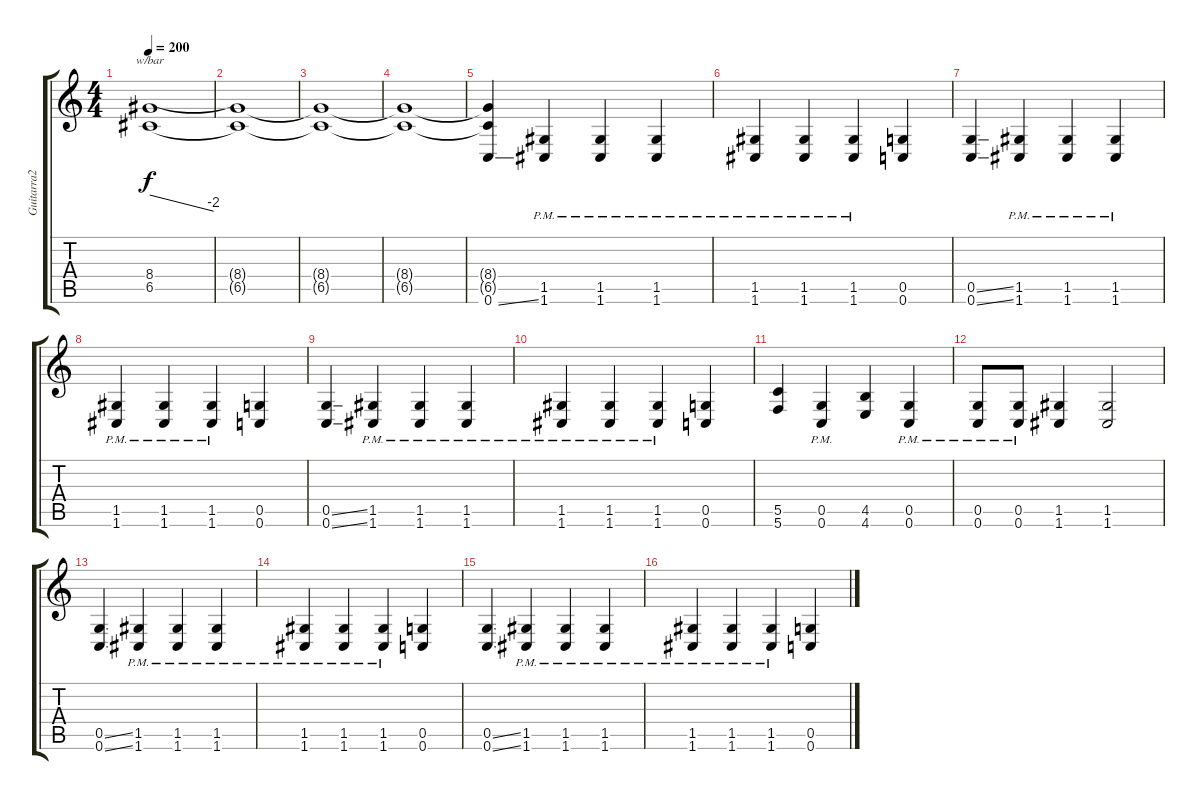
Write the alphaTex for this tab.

\track ("Guitarra2" "Guitarra2") {instrument distortionguitar}
\staff {score tabs}
\tuning (D4 A3 F3 C3 G2 C2) {hide}
\ts (4 4)
\tempo 200
\clef g2
\ks c
(8.4 6.5).1{tbe (dive default 0 0 60 -8) dy f} |
(8.4{t} 6.5{t}).1 |
(8.4{t} 6.5{t}).1 |
(8.4{t} 6.5{t}).1 |
(8.4{t} 6.5{t} 0.6{ss}).4 (1.5{pm} 1.6{pm}).4 (1.5{pm} 1.6{pm}).4 (1.5{pm} 1.6{pm}).4 |
(1.5{pm} 1.6{pm}).4 (1.5{pm} 1.6{pm}).4 (1.5{pm} 1.6{pm}).4 (0.5 0.6).4 |
(0.5{ss} 0.6{ss}).4 (1.5{pm} 1.6{pm}).4 (1.5{pm} 1.6{pm}).4 (1.5{pm} 1.6{pm}).4 |
(1.5{pm} 1.6{pm}).4 (1.5{pm} 1.6{pm}).4 (1.5{pm} 1.6{pm}).4 (0.5 0.6).4 |
(0.5{ss} 0.6{ss}).4 (1.5{pm} 1.6{pm}).4 (1.5{pm} 1.6{pm}).4 (1.5{pm} 1.6{pm}).4 |
(1.5{pm} 1.6{pm}).4 (1.5{pm} 1.6{pm}).4 (1.5{pm} 1.6{pm}).4 (0.5 0.6).4 |
(5.5 5.6).4 (0.5{pm} 0.6{pm}).4 (4.5 4.6).4 (0.5{pm} 0.6{pm}).4 |
(0.5{pm} 0.6{pm}).8 (0.5{pm} 0.6{pm}).8 (1.5 1.6).4 (1.5 1.6).2 |
(0.5{ss} 0.6{ss}).4 (1.5{pm} 1.6{pm}).4 (1.5{pm} 1.6{pm}).4 (1.5{pm} 1.6{pm}).4 |
(1.5{pm} 1.6{pm}).4 (1.5{pm} 1.6{pm}).4 (1.5{pm} 1.6{pm}).4 (0.5 0.6).4 |
(0.5{ss} 0.6{ss}).4 (1.5{pm} 1.6{pm}).4 (1.5{pm} 1.6{pm}).4 (1.5{pm} 1.6{pm}).4 |
(1.5{pm} 1.6{pm}).4 (1.5{pm} 1.6{pm}).4 (1.5{pm} 1.6{pm}).4 (0.5 0.6).4
